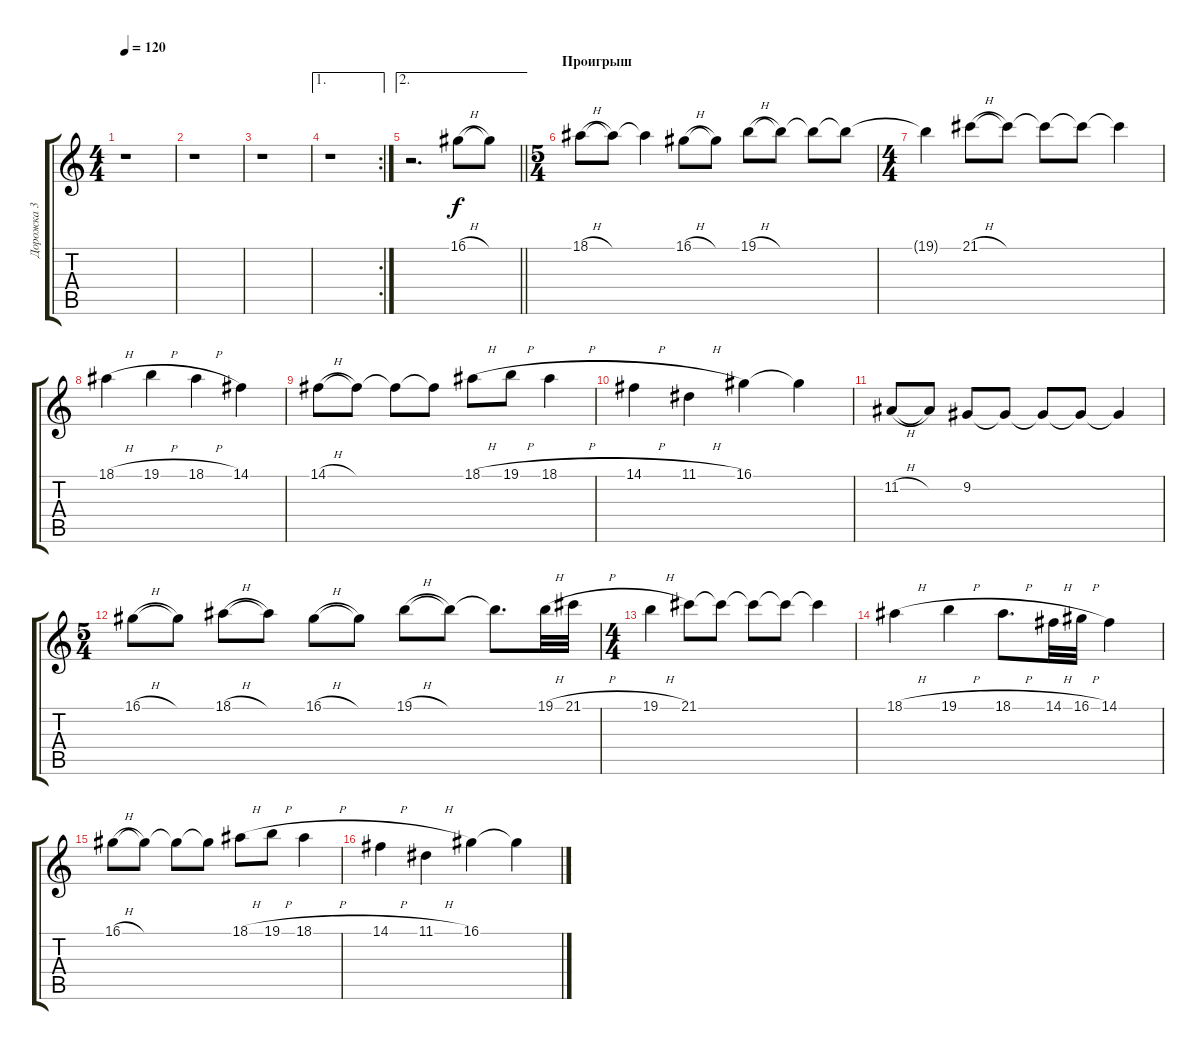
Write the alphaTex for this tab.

\track ("Дорожка 3" "Дорожка 3") {instrument panflute}
\staff {score tabs}
\tuning (E4 B3 G3 D3 A2 E2) {hide}
\ts (4 4)
\tempo 120
\clef g2
\ks c
r.1{dy f} |
r.1 |
r.1 |
\ae 1
\rc 2
r.1 |
\ae 2
\barLineRight lightlight
r.2{d} 16.1{h}.8{volume 8} 16.1{t}.8{volume 12} |
\ts (5 4)
\section ("" "Проигрыш")
18.1{h}.8{volume 8} 18.1{t}.8{volume 10} 18.1{t}.4{volume 14} 16.1{h}.8{volume 8} 16.1{t}.8{volume 12} 19.1{h}.8{volume 8} 19.1{t}.8{volume 10} 19.1{t}.8{volume 12} 19.1{t}.8{volume 14} |
\ts (4 4)
19.1{t}.4 21.1{h}.8{volume 8} 21.1{t}.8{volume 10} 21.1{t}.8{volume 12} 21.1{t}.8{volume 14} 21.1{t}.4 |
18.1{h}.4 19.1{h}.4 18.1{h}.4 14.1.4 |
14.1{h}.8{volume 8} 14.1{t}.8{volume 10} 14.1{t}.8{volume 12} 14.1{t}.8{volume 14} 18.1{h}.8 19.1{h}.8 18.1{h}.4 |
14.1{h}.4 11.1{h}.4 16.1.4{volume 12} 16.1{t}.4{volume 14} |
11.2{h}.8{volume 8} 11.2{t}.8{volume 12} 9.2.8{volume 8} 9.2{t}.8{volume 10} 9.2{t}.8{volume 12} 9.2{t}.8{volume 14} 9.2{t}.4{volume 14} |
\ts (5 4)
16.1{h}.8{volume 10} 16.1{t}.8{volume 14} 18.1{h}.8{volume 10} 18.1{t}.8{volume 14} 16.1{h}.8{volume 10} 16.1{t}.8{volume 14} 19.1{h}.8{volume 8} 19.1{t}.8{volume 10} 19.1{t}.8{d} 19.1{h}.32 21.1{h}.32 |
\ts (4 4)
19.1{h}.4 21.1.8{volume 8} 21.1{t}.8{volume 10} 21.1{t}.8{volume 12} 21.1{t}.8{volume 14} 21.1{t}.4{volume 14} |
18.1{h}.4 19.1{h}.4 18.1{h}.8{d} 14.1{h}.32 16.1{h}.32 14.1.4 |
16.1{h}.8{volume 8} 16.1{t}.8{volume 10} 16.1{t}.8{volume 12} 16.1{t}.8{volume 14} 18.1{h}.8 19.1{h}.8 18.1{h}.4 |
14.1{h}.4 11.1{h}.4 16.1.4{volume 12} 16.1{t}.4{volume 14}
